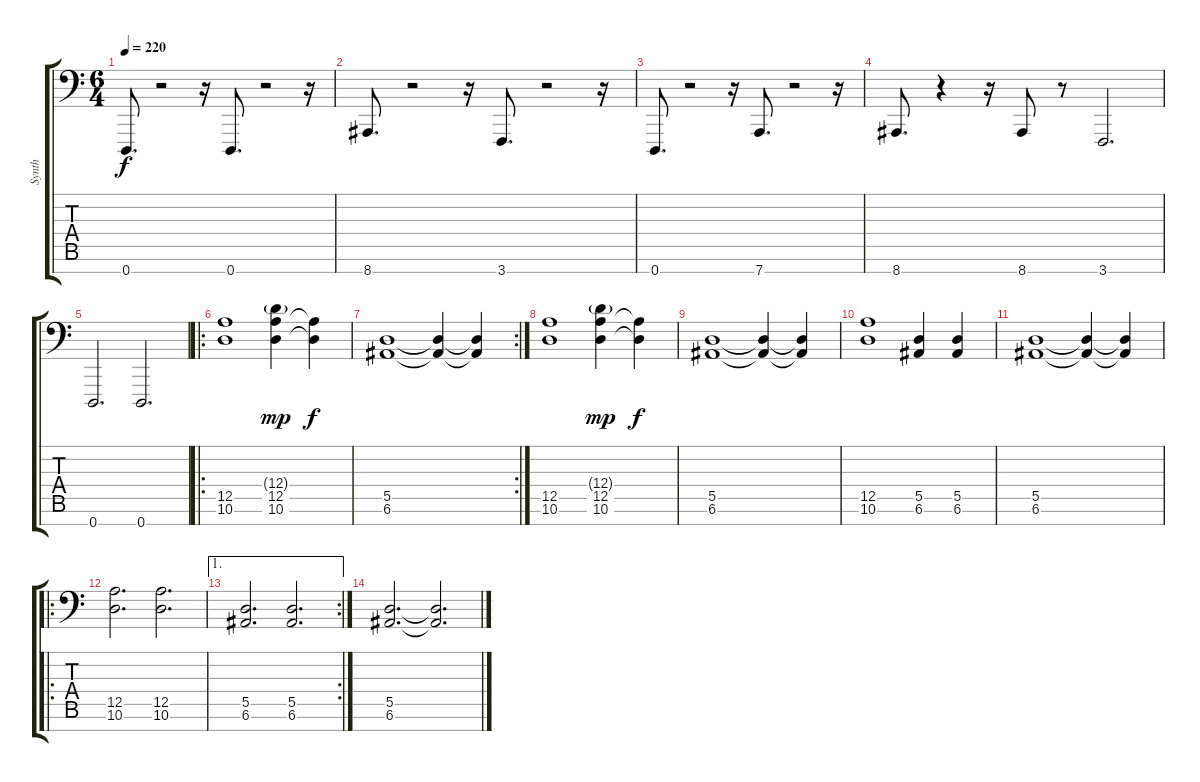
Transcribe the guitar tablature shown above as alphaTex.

\track ("Synth" "Synth") {instrument tubularbells}
\staff {score tabs}
\tuning (E4 B3 G3 D3 A2 E2 D1) {hide}
\ts (6 4)
\tempo 220
\clef f4
\ks c
0.7.8{d dy f} r.2 r.16 0.7.8{d} r.2 r.16 |
8.7.8{d} r.2 r.16 3.7.8{d} r.2 r.16 |
0.7.8{d} r.2 r.16 7.7.8{d} r.2 r.16 |
8.7.8{d} r.4 r.16 8.7.8 r.8 3.7.2{d} |
0.7.2{d} 0.7.2{d} |
\ro
(12.5 10.6).1{volume 11} (12.4{g} 12.5 10.6).4{dy mp} (12.5{t} 10.6{t}).4{dy f volume 3} |
\rc 2
(5.5 6.6).1{volume 11} (5.5{t} 6.6{t}).4 (5.5{t} 6.6{t}).4{volume 3} |
(12.5 10.6).1{volume 11} (12.4{g} 12.5 10.6).4{dy mp} (12.5{t} 10.6{t}).4{dy f volume 3} |
(5.5 6.6).1{volume 11} (5.5{t} 6.6{t}).4 (5.5{t} 6.6{t}).4{volume 3} |
(12.5 10.6).1{volume 11} (5.5 6.6).4 (5.5 6.6).4 |
(5.5 6.6).1{volume 11} (5.5{t} 6.6{t}).4 (5.5{t} 6.6{t}).4{volume 3} |
\ro
(12.5 10.6).2{d volume 11} (12.5 10.6).2{d} |
\ae 1
\rc 2
(5.5 6.6).2{d} (5.5 6.6).2{d} |
(5.5 6.6).2{d} (5.5{t} 6.6{t}).2{d volume 6}
